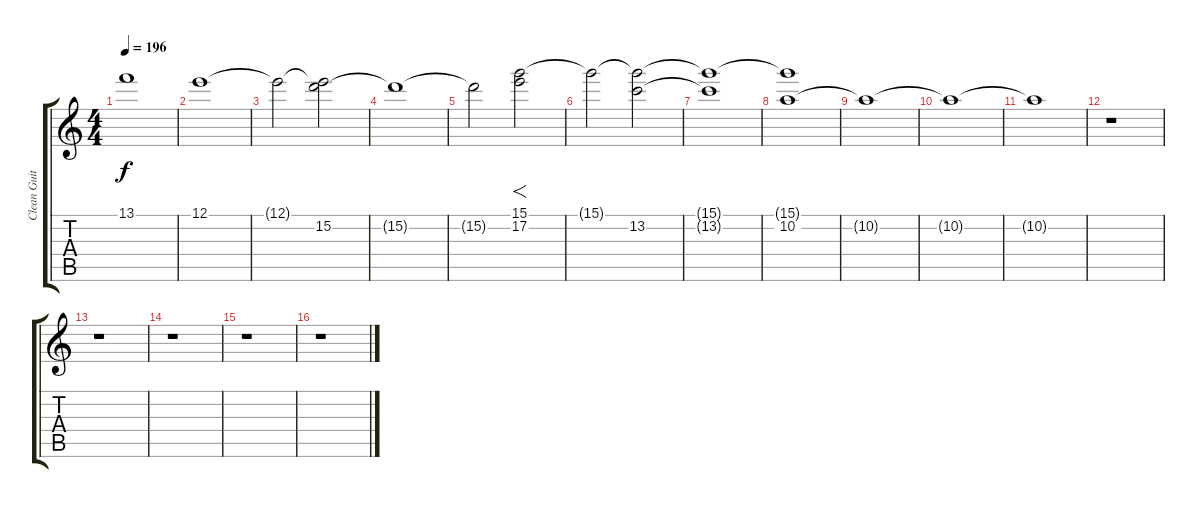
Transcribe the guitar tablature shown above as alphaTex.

\track ("Clean Guitar" "Clean Guit") {instrument acousticguitarsteel}
\staff {score tabs}
\tuning (E4 B3 G3 D3 A2 E2) {hide}
\ts (4 4)
\tempo 196
\clef g2
\ks c
13.1{t}.1{dy f} |
12.1.1 |
12.1{t}.2 (12.1{t} 15.2).2 |
15.2{t}.1 |
15.2{t}.2 (15.1 17.2).2{f} |
15.1{t}.2 (15.1{t} 13.2).2 |
(15.1{t} 13.2{t}).1 |
(15.1{t} 10.2).1 |
10.2{t}.1 |
10.2{t}.1{volume 0} |
10.2{t}.1 |
r.1 |
r.1 |
r.1 |
r.1 |
r.1
